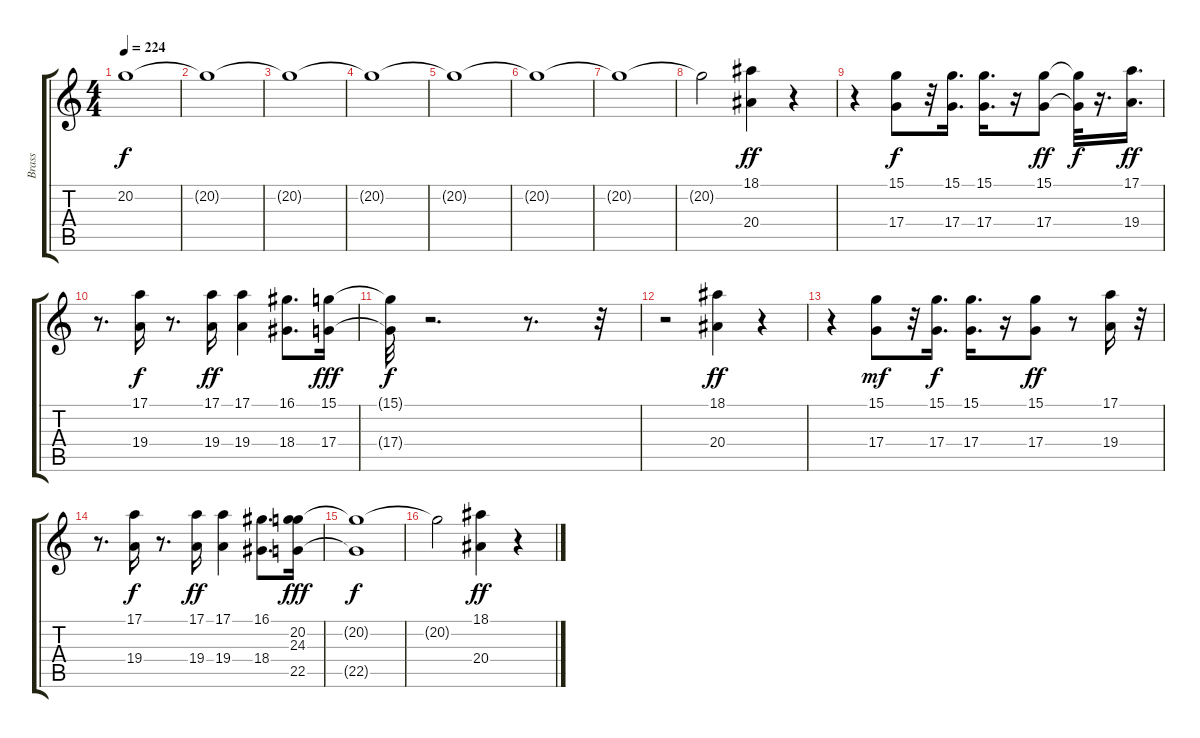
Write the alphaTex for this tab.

\track ("Brass" "Brass") {instrument brasssection}
\staff {score tabs}
\tuning (E4 B3 G3 D3 A2 E2) {hide}
\ts (4 4)
\tempo 224
\clef g2
\ks c
20.2{t}.1{dy f} |
20.2{t}.1 |
20.2{t}.1 |
20.2{t}.1 |
20.2{t}.1 |
20.2{t}.1 |
20.2{t}.1 |
20.2{t}.2 (18.1 20.4).4{dy ff} r.4 |
r.4 (15.1 17.4).8{dy f} r.32 (15.1 17.4).16{d} (15.1 17.4).16{d} r.16 (15.1 17.4).8{dy ff} (15.1{t} 17.4{t}).32{dy f} r.16{d} (17.1 19.4).16{d dy ff} |
r.8{d} (17.1 19.4).16{dy f} r.8{d} (17.1 19.4).16{dy ff} (17.1 19.4).4 (16.1 18.4).8{d} (15.1 17.4).16{dy fff} |
(15.1{t} 17.4{t}).32{dy f} r.2{d} r.8{d} r.32 |
r.2 (18.1 20.4).4{dy ff} r.4 |
r.4 (15.1 17.4).8{dy mf} r.32 (15.1 17.4).16{d dy f} (15.1 17.4).16{d} r.16 (15.1 17.4).8{dy ff} r.8 (17.1 19.4).16 r.32 |
r.8{d} (17.1 19.4).16{dy f} r.8{d} (17.1 19.4).16{dy ff} (17.1 19.4).4 (16.1 18.4).8{d} (20.2 24.3 22.5).16{dy fff} |
(20.2{t} 22.5{t}).1{dy f} |
20.2{t}.2 (18.1 20.4).4{dy ff} r.4
